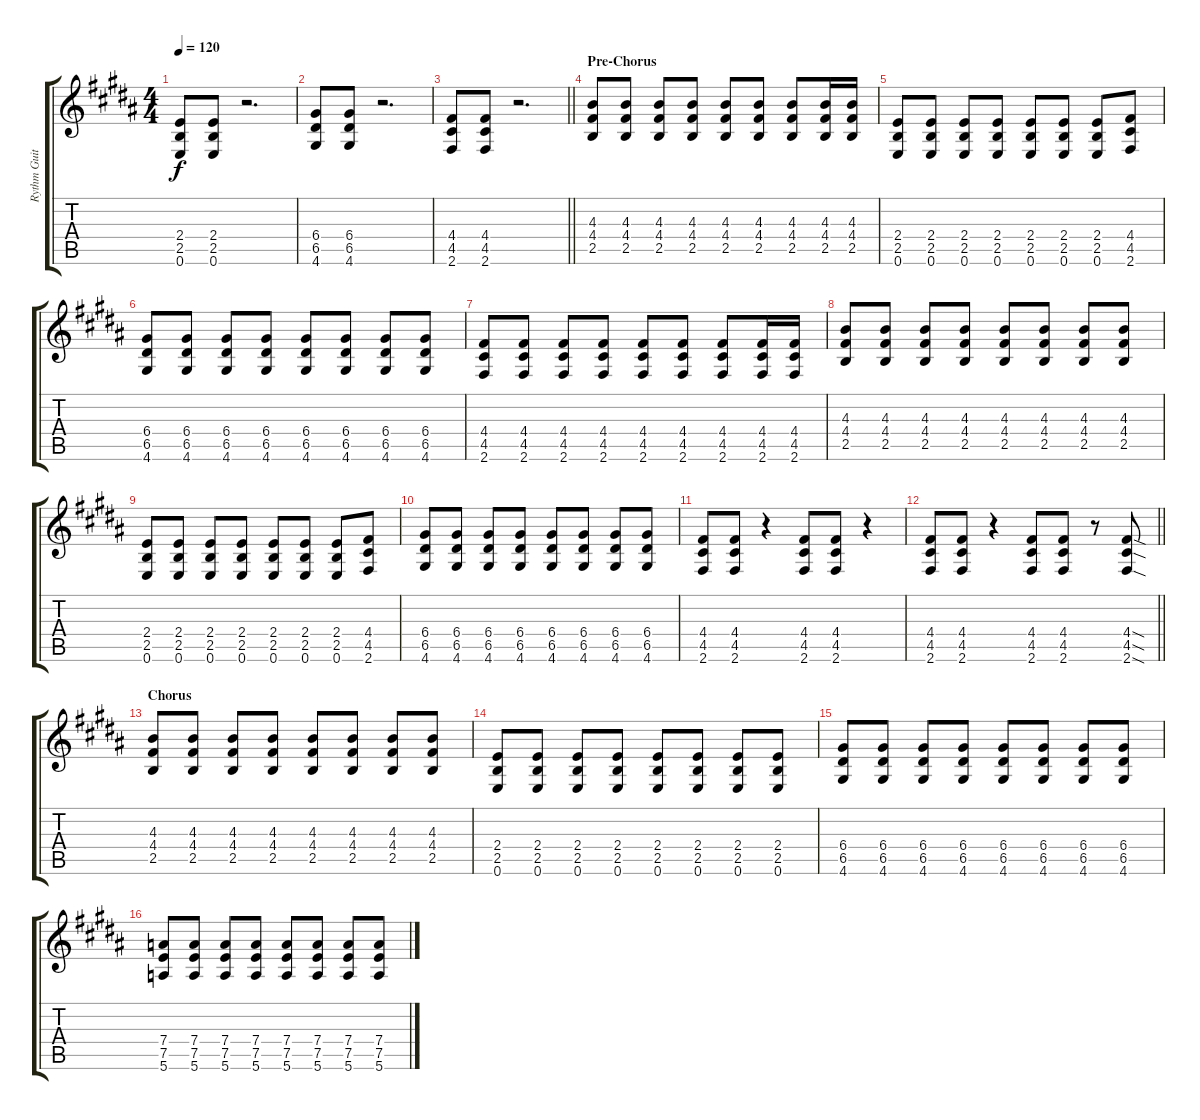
\track ("Rythm Guitar" "Rythm Guit") {instrument overdrivenguitar}
\staff {score tabs}
\tuning (E4 B3 G3 D3 A2 E2) {hide}
\ts (4 4)
\tempo 120
\clef g2
\ks b
(2.4 2.5 0.6).8{dy f} (2.4 2.5 0.6).8 r.2{d} |
(6.4 6.5 4.6).8 (6.4 6.5 4.6).8 r.2{d} |
\barLineRight lightlight
(4.4 4.5 2.6).8 (4.4 4.5 2.6).8 r.2{d} |
\section ("" "Pre-Chorus")
(4.3 4.4 2.5).8{instrument electricguitarmuted} (4.3 4.4 2.5).8 (4.3 4.4 2.5).8 (4.3 4.4 2.5).8 (4.3 4.4 2.5).8 (4.3 4.4 2.5).8 (4.3 4.4 2.5).8 (4.3 4.4 2.5).16 (4.3 4.4 2.5).16 |
(2.4 2.5 0.6).8 (2.4 2.5 0.6).8 (2.4 2.5 0.6).8 (2.4 2.5 0.6).8 (2.4 2.5 0.6).8 (2.4 2.5 0.6).8 (2.4 2.5 0.6).8 (4.4 4.5 2.6).8 |
(6.4 6.5 4.6).8 (6.4 6.5 4.6).8 (6.4 6.5 4.6).8 (6.4 6.5 4.6).8 (6.4 6.5 4.6).8 (6.4 6.5 4.6).8 (6.4 6.5 4.6).8 (6.4 6.5 4.6).8 |
(4.4 4.5 2.6).8 (4.4 4.5 2.6).8 (4.4 4.5 2.6).8 (4.4 4.5 2.6).8 (4.4 4.5 2.6).8 (4.4 4.5 2.6).8 (4.4 4.5 2.6).8 (4.4 4.5 2.6).16 (4.4 4.5 2.6).16 |
(4.3 4.4 2.5).8 (4.3 4.4 2.5).8 (4.3 4.4 2.5).8 (4.3 4.4 2.5).8 (4.3 4.4 2.5).8 (4.3 4.4 2.5).8 (4.3 4.4 2.5).8 (4.3 4.4 2.5).8 |
(2.4 2.5 0.6).8 (2.4 2.5 0.6).8 (2.4 2.5 0.6).8 (2.4 2.5 0.6).8 (2.4 2.5 0.6).8 (2.4 2.5 0.6).8 (2.4 2.5 0.6).8 (4.4 4.5 2.6).8 |
(6.4 6.5 4.6).8 (6.4 6.5 4.6).8 (6.4 6.5 4.6).8 (6.4 6.5 4.6).8 (6.4 6.5 4.6).8 (6.4 6.5 4.6).8 (6.4 6.5 4.6).8 (6.4 6.5 4.6).8 |
(4.4 4.5 2.6).8{instrument overdrivenguitar} (4.4 4.5 2.6).8 r.4 (4.4 4.5 2.6).8 (4.4 4.5 2.6).8 r.4 |
\barLineRight lightlight
(4.4 4.5 2.6).8 (4.4 4.5 2.6).8 r.4 (4.4 4.5 2.6).8 (4.4 4.5 2.6).8 r.8 (4.4{sod} 4.5{sod} 2.6{sod}).8 |
\section ("" "Chorus")
(4.3 4.4 2.5).8 (4.3 4.4 2.5).8 (4.3 4.4 2.5).8 (4.3 4.4 2.5).8 (4.3 4.4 2.5).8 (4.3 4.4 2.5).8 (4.3 4.4 2.5).8 (4.3 4.4 2.5).8 |
(2.4 2.5 0.6).8 (2.4 2.5 0.6).8 (2.4 2.5 0.6).8 (2.4 2.5 0.6).8 (2.4 2.5 0.6).8 (2.4 2.5 0.6).8 (2.4 2.5 0.6).8 (2.4 2.5 0.6).8 |
(6.4 6.5 4.6).8 (6.4 6.5 4.6).8 (6.4 6.5 4.6).8 (6.4 6.5 4.6).8 (6.4 6.5 4.6).8 (6.4 6.5 4.6).8 (6.4 6.5 4.6).8 (6.4 6.5 4.6).8 |
(7.4 7.5 5.6).8 (7.4 7.5 5.6).8 (7.4 7.5 5.6).8 (7.4 7.5 5.6).8 (7.4 7.5 5.6).8 (7.4 7.5 5.6).8 (7.4 7.5 5.6).8 (7.4 7.5 5.6).8
